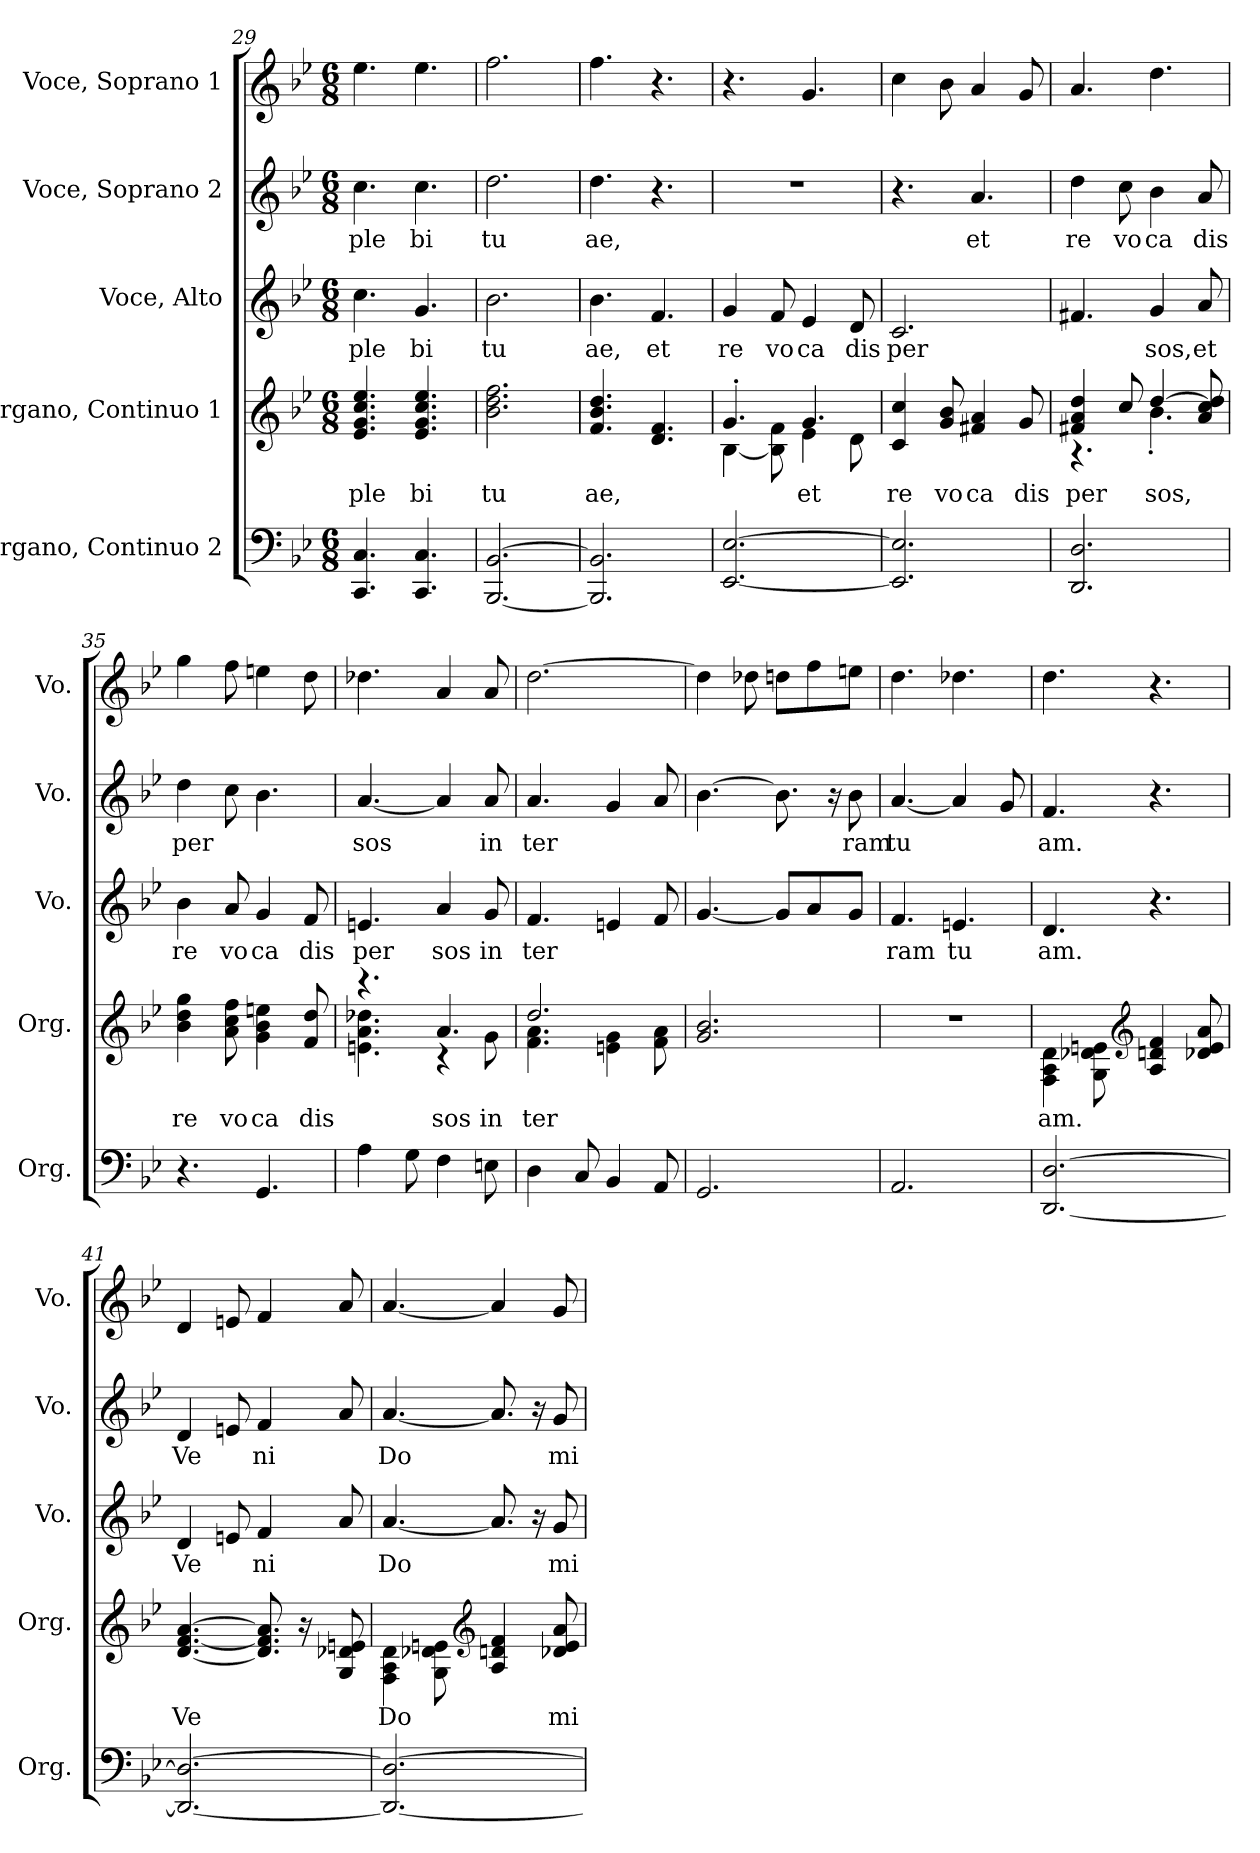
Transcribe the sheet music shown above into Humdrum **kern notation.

**kern	**kern	**text	**kern	**text	**kern	**text	**kern
*part5	*part4	*part4	*part3	*part3	*part2	*part2	*part1
*staff5	*staff4	*staff4	*staff3	*staff3	*staff2	*staff2	*staff1
*I"Organo, Continuo 2	*I"Organo, Continuo 1	*	*I"Voce, Alto	*	*I"Voce, Soprano 2	*	*I"Voce, Soprano 1
*I'Org.	*I'Org.	*	*I'Vo.	*	*I'Vo.	*	*I'Vo.
*clefF4	*clefG2	*	*clefG2	*	*clefG2	*	*clefG2
*k[b-e-]	*k[b-e-]	*	*k[b-e-]	*	*k[b-e-]	*	*k[b-e-]
*M6/8	*M6/8	*	*M6/8	*	*M6/8	*	*M6/8
=29	=29	=29	=29	=29	=29	=29	=29
!	!	!LO:LY:b	!	!LO:LY:b	!	!LO:LY:b	!
4.CC/ 4.C/	4.e-/ 4.g/ 4.cc/ 4.ee-/	ple	4.cc\	ple	4.cc\	ple	4.ee-\
!	!	!LO:LY:b	!	!LO:LY:b	!	!LO:LY:b	!
4.CC/ 4.C/	4.e-/ 4.g/ 4.cc/ 4.ee-/	bi	4.g/	bi	4.cc\	bi	4.ee-\
=30	=30	=30	=30	=30	=30	=30	=30
!	!	!LO:LY:b	!	!LO:LY:b	!	!LO:LY:b	!
[2.BBB-/ [2.BB-/	2.b-\ 2.dd\ 2.ff\	tu	2.b-\	tu	2.dd\	tu	2.ff\
=31	=31	=31	=31	=31	=31	=31	=31
!	!	!LO:LY:b	!	!LO:LY:b	!	!LO:LY:b	!
2.BBB-/] 2.BB-/]	4.f/ 4.b-/ 4.dd/	ae,	4.b-\	ae,	4.dd\	ae,	4.ff\
!	!	!	!	!LO:LY:b	!	!	!
.	4.d/ 4.f/	.	4.f/	et	4.r	.	4.r
=32	=32	=32	=32	=32	=32	=32	=32
*	*^	*	*	*	*	*	*
!	!	!	!	!	!LO:LY:b	!	!	!
[2.EE-/ [2.E-/	4.g'/	[4B-\	.	4g/	re	2.r	.	4.r
!	!	!	!	!	!LO:LY:b	!	!	!
.	.	8B-\] 8f\	.	8f/	vo	.	.	.
!	!	!	!LO:LY:b	!	!LO:LY:b	!	!	!
.	4.g/	4e-\	et	4e-/	ca	.	.	4.g/
!	!	!	!	!	!LO:LY:b	!	!	!
.	.	8d\	.	8d/	dis	.	.	.
=33	=33	=33	=33	=33	=33	=33	=33	=33
!	!	!	!LO:LY:b	!	!LO:LY:b	!	!	!
*	*v	*v	*	*	*	*	*	*
2.EE-/] 2.E-/]	4c/ 4cc/	re	2.c/	per	4.r	.	4cc\
!	!	!LO:LY:b	!	!	!	!	!
.	8g/ 8b-/	vo	.	.	.	.	8b-\
!	!	!LO:LY:b	!	!	!	!LO:LY:b	!
.	4f#X/ 4a/	ca	.	.	4.a/	et	4a/
!	!	!LO:LY:b	!	!	!	!	!
.	8g/	dis	.	.	.	.	8g/
!!LO:LB:g=z
=34	=34	=34	=34	=34	=34	=34	=34
!	!	!LO:LY:b	!	!	!	!LO:LY:b	!
*	*^	*	*	*	*	*	*
2.DD/ 2.D/	4f#X/ 4a/ 4dd/	4.r	per	4.f#X/	.	4dd\	re	4.a/
!	!	!	!	!	!	!	!LO:LY:b	!
.	8cc/	.	.	.	.	8cc\	vo	.
!	!	!	!LO:LY:b	!	!LO:LY:b	!	!LO:LY:b	!
.	[4dd/	4.b-'\	sos,	4g/	sos,	4b-\	ca	4.dd\
!	!	!	!	!	!LO:LY:b	!	!LO:LY:b	!
.	8a/ 8cc/ 8dd/]	.	.	8a/	et	8a/	dis	.
*	*v	*v	*	*	*	*	*	*
=35	=35	=35	=35	=35	=35	=35	=35
!	!	!LO:LY:b	!	!LO:LY:b	!	!LO:LY:b	!
4.r	4b-\ 4dd\ 4gg\	re	4b-\	re	4dd\	per	4gg\
!	!	!LO:LY:b	!	!LO:LY:b	!	!	!
.	8a\ 8cc\ 8ff\	vo	8a/	vo	8cc\	.	8ff\
!	!	!LO:LY:b	!	!LO:LY:b	!	!	!
4.GG/	4g\ 4b-\ 4een\	ca	4g/	ca	4.b-\	.	4een\
!	!	!LO:LY:b	!	!LO:LY:b	!	!	!
.	8f/ 8dd/	dis	8f/	dis	.	.	8dd\
=36	=36	=36	=36	=36	=36	=36	=36
*	*^	*	*	*	*	*	*
!	!	!	!	!	!LO:LY:b	!	!LO:LY:b	!
4A\	4.r	4.en\ 4.a\ 4.dd-X\	.	4.en/	per	[4.a/	sos	4.dd-X\
8G\	.	.	.	.	.	.	.	.
!	!	!	!LO:LY:b	!	!LO:LY:b	!	!	!
4F\	4.a/	4r	sos	4a/	sos	4a/]	.	4a/
!	!	!	!LO:LY:b	!	!LO:LY:b	!	!LO:LY:b	!
8En\	.	8g\	in	8g/	in	8a/	in	8a/
=37	=37	=37	=37	=37	=37	=37	=37	=37
!	!	!	!LO:LY:b	!	!LO:LY:b	!	!LO:LY:b	!
4D\	2.dd/	4.f\ 4.a\	ter	4.f/	ter	4.a/	ter	[2.dd\
8C/	.	.	.	.	.	.	.	.
4BB-/	.	4en\ 4g\	.	4en/	.	4g/	.	.
8AA/	.	8f\ 8a\	.	8f/	.	8a/	.	.
*	*v	*v	*	*	*	*	*	*
=38	=38	=38	=38	=38	=38	=38	=38
2.GG/	2.g/ 2.b-/	.	[4.g/	.	[4.b-\	.	4dd\]
.	.	.	.	.	.	.	8dd-X\
.	.	.	8g/L]	.	8.b-\]	.	8ddn\L
.	.	.	8a/	.	.	.	8ff\
.	.	.	.	.	16r	.	.
!	!	!	!	!	!	!LO:LY:b	!
.	.	.	8g/J	.	8b-\	ram	8een\J
=39	=39	=39	=39	=39	=39	=39	=39
!	!	!	!	!LO:LY:b	!	!LO:LY:b	!
2.AA/	2.r	.	4.f/	ram	[4.a/	tu	4.dd\
!	!	!	!	!LO:LY:b	!	!	!
.	.	.	4.en/	tu	4a/]	.	4.dd-X\
.	.	.	.	.	8g/	.	.
!!LO:PB:g=z
=40	=40	=40	=40	=40	=40	=40	=40
!	!	!LO:LY:b	!	!LO:LY:b	!	!LO:LY:b	!
[2.DD/ [2.D/	4F\ 4A\ 4d\	am.	4.d/	am.	4.f/	am.	4.dd\
.	8G\ 8d-X\ 8en\	.	.	.	.	.	.
*	*clefG2	*	*	*	*	*	*
.	4A/ 4dn/ 4f/	.	4.r	.	4.r	.	4.r
.	8d-X/ 8e/ 8a/	.	.	.	.	.	.
=41	=41	=41	=41	=41	=41	=41	=41
!	!	!LO:LY:b	!	!LO:LY:b	!	!LO:LY:b	!
2.DD/_ 2.D/_	[4.d/ [4.f/ [4.a/	Ve	4d/	Ve	4d/	Ve	4d/
.	.	.	8en/	.	8en/	.	8en/
!	!	!	!	!LO:LY:b	!	!LO:LY:b	!
.	8.d/] 8.f/] 8.a/]	.	4f/	ni	4f/	ni	4f/
.	16r	.	.	.	.	.	.
.	8G/ 8d-X/ 8en/	.	8a/	.	8a/	.	8a/
=42	=42	=42	=42	=42	=42	=42	=42
!	!	!LO:LY:b	!	!LO:LY:b	!	!LO:LY:b	!
2.DD/_ 2.D/_	4F\ 4A\ 4d\	Do	[4.a/	Do	[4.a/	Do	[4.a/
.	8G\ 8d-X\ 8en\	.	.	.	.	.	.
*	*clefG2	*	*	*	*	*	*
.	4A/ 4dn/ 4f/	.	8.a/]	.	8.a/]	.	4a/]
.	.	.	16r	.	16r	.	.
!	!	!LO:LY:b	!	!LO:LY:b	!	!LO:LY:b	!
.	8d-X/ 8e/ 8a/	mi	8g/	mi	8g/	mi	8g/
=	=	=	=	=	=	=	=
*-	*-	*-	*-	*-	*-	*-	*-
